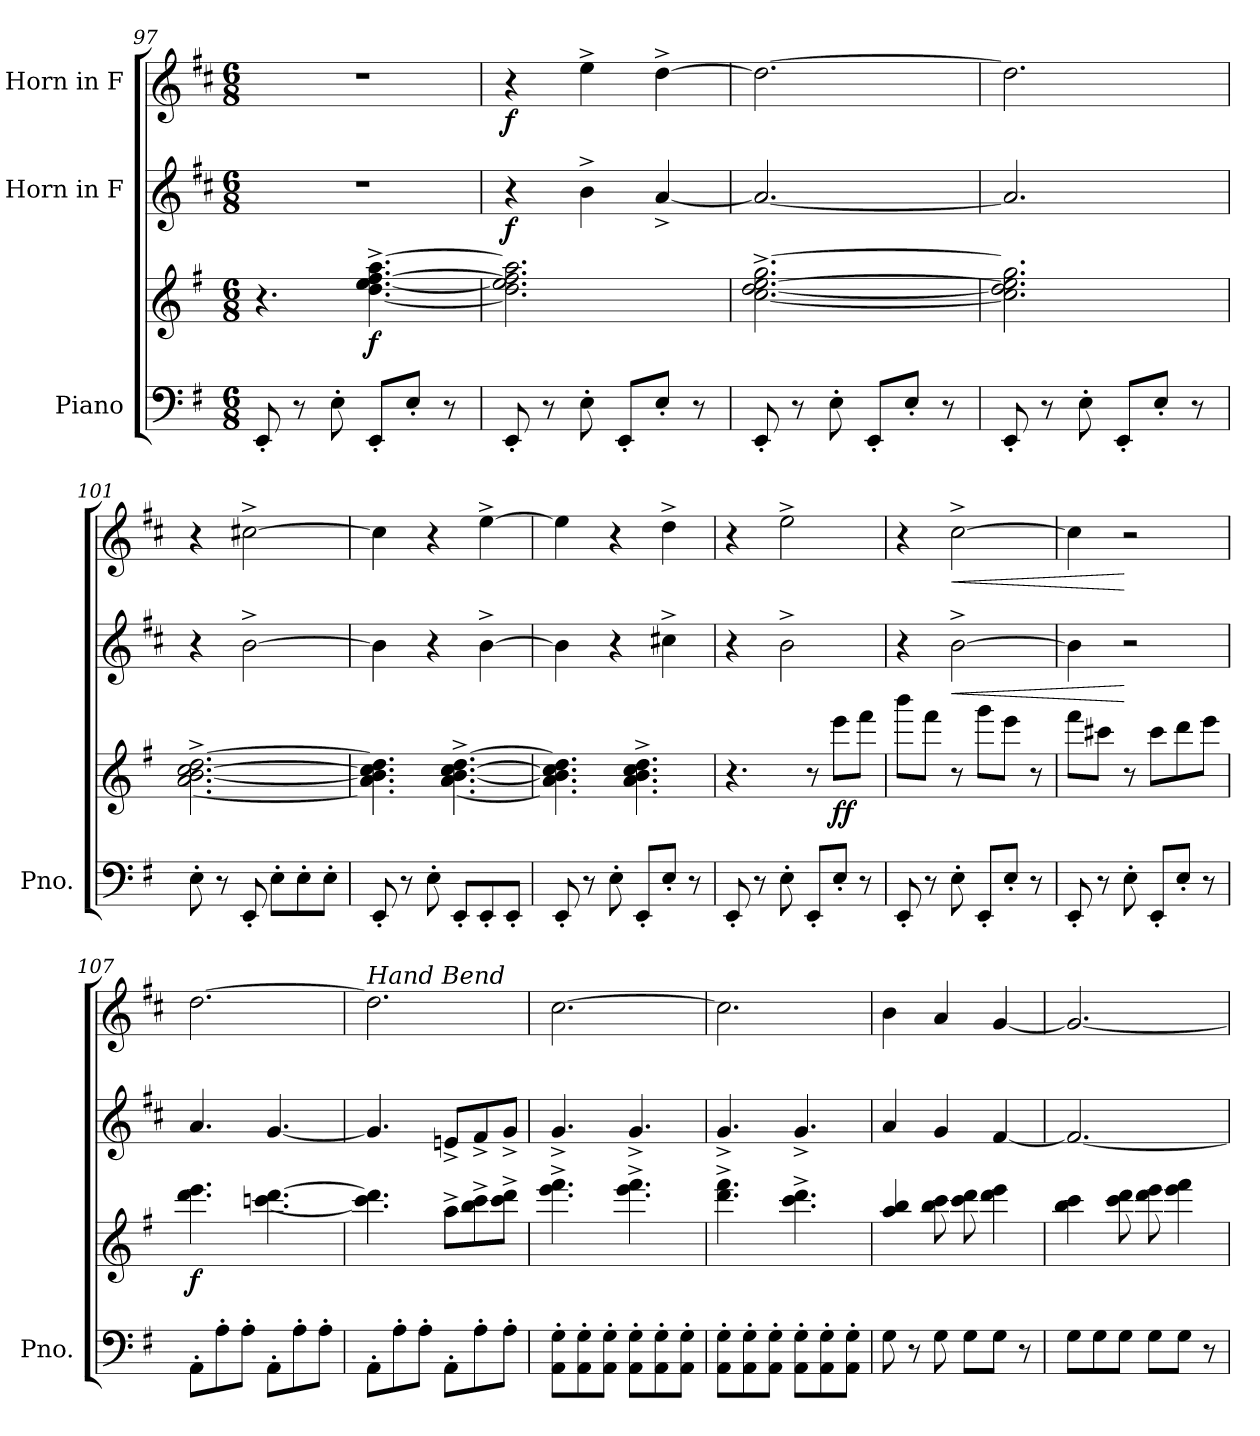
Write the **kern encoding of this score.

**kern	**kern	**dynam	**kern	**dynam	**kern	**dynam
*part3	*part3	*part3	*part2	*part2	*part1	*part1
*staff4	*staff3	*staff3/4	*staff2	*staff2	*staff1	*staff1
*I"Piano	*	*	*I"Horn in F	*	*I"Horn in F	*
*I'Pno.	*	*	*	*	*	*
!!LO:PB:g=z
*clefF4	*clefG2	*	*clefG2	*	*clefG2	*
*	*	*	*ITrd4c7	*	*ITrd4c7	*
*k[f#]	*k[f#]	*	*k[f#]	*	*k[f#]	*
*M6/8	*M6/8	*	*M6/8	*	*M6/8	*
=97	=97	=97	=97	=97	=97	=97
8EE'/	4.r	.	2.r	.	2.r	.
8r	.	.	.	.	.	.
8E'\	.	.	.	.	.	.
!	!	!LO:DY:b	!	!	!	!
8EE'/L	[4.dd\^ [4.ee\^ [4.ff#\^ [4.aa\^	f	.	.	.	.
8E'/J	.	.	.	.	.	.
8r	.	.	.	.	.	.
=98	=98	=98	=98	=98	=98	=98
!	!	!	!	!LO:DY:b	!	!LO:DY:b
8EE'/	2.dd\] 2.ee\] 2.ff#\] 2.aa\]	.	4r	f	4r	f
8r	.	.	.	.	.	.
8E'\	.	.	4e^\	.	4a^\	.
8EE'/L	.	.	.	.	.	.
8E'/J	.	.	[4d^/	.	[4g^\	.
8r	.	.	.	.	.	.
=99	=99	=99	=99	=99	=99	=99
8EE'/	[2.cc\^ [2.dd\^ [2.ee\^ [2.gg\^	.	2.d/_	.	2.g\_	.
8r	.	.	.	.	.	.
8E'\	.	.	.	.	.	.
8EE'/L	.	.	.	.	.	.
8E'/J	.	.	.	.	.	.
8r	.	.	.	.	.	.
=100	=100	=100	=100	=100	=100	=100
8EE'/	2.cc\] 2.dd\] 2.ee\] 2.gg\]	.	2.d/]	.	2.g\]	.
8r	.	.	.	.	.	.
8E'\	.	.	.	.	.	.
8EE'/L	.	.	.	.	.	.
8E'/J	.	.	.	.	.	.
8r	.	.	.	.	.	.
=101	=101	=101	=101	=101	=101	=101
8E'\	[2.a\^ [2.b\^ [2.cc\^ [2.dd\^	.	4r	.	4r	.
8r	.	.	.	.	.	.
8EE'/	.	.	[2e^\	.	[2f#X^\	.
8E'\L	.	.	.	.	.	.
8E'\	.	.	.	.	.	.
8E'\J	.	.	.	.	.	.
=102	=102	=102	=102	=102	=102	=102
8EE'/	4.a\] 4.b\] 4.cc\] 4.dd\]	.	4e\]	.	4f#\]	.
8r	.	.	.	.	.	.
8E'\	.	.	4r	.	4r	.
8EE'/L	[4.a\^ [4.b\^ [4.cc\^ [4.dd\^	.	.	.	.	.
8EE'/	.	.	[4e^\	.	[4a^\	.
8EE'/J	.	.	.	.	.	.
!!LO:LB:g=z
=103	=103	=103	=103	=103	=103	=103
8EE'/	4.a\] 4.b\] 4.cc\] 4.dd\]	.	4e\]	.	4a\]	.
8r	.	.	.	.	.	.
8E'\	.	.	4r	.	4r	.
8EE'/L	4.a\^ 4.b\^ 4.cc\^ 4.dd\^	.	.	.	.	.
8E'/J	.	.	4f#X^\	.	4g^\	.
8r	.	.	.	.	.	.
=104	=104	=104	=104	=104	=104	=104
8EE'/	4.r	.	4r	.	4r	.
8r	.	.	.	.	.	.
8E'\	.	.	2e^\	.	2a^\	.
8EE'/L	8r	.	.	.	.	.
!	!	!LO:DY:b	!	!	!	!
8E'/J	8eee\L	ff	.	.	.	.
8r	8fff#\J	.	.	.	.	.
=105	=105	=105	=105	=105	=105	=105
8EE'/	8bbb\L	.	4r	.	4r	.
8r	8fff#\J	.	.	.	.	.
!	!	!	!	!LO:HP:b	!	!LO:HP:b
8E'\	8r	.	[2e^\	<	[2f#^\	<
8EE'/L	8ggg\L	.	.	.	.	.
8E'/J	8eee\J	.	.	.	.	.
8r	8r	.	.	.	.	.
=106	=106	=106	=106	=106	=106	=106
8EE'/	8fff#\L	.	4e\]	.	4f#\]	.
8r	8ccc#X\J	.	.	.	.	.
8E'\	8r	.	2r	[	2r	[
8EE'/L	8ccc#\L	.	.	.	.	.
8E'/J	8ddd\	.	.	.	.	.
8r	8eee\J	.	.	.	.	.
=107	=107	=107	=107	=107	=107	=107
!	!	!LO:DY:b	!	!	!	!
8AA'\L	4.ddd\ 4.eee\	f	4.d/	.	[2.g\	.
8A'\	.	.	.	.	.	.
8A'\J	.	.	.	.	.	.
8AA'\L	[4.cccn\ [4.ddd\	.	[4.c/	.	.	.
8A'\	.	.	.	.	.	.
8A'\J	.	.	.	.	.	.
=108	=108	=108	=108	=108	=108	=108
!	!	!	!	!	!LO:TX:a:i:t=Hand Bend	!
8AA'\L	4.ccc\] 4.ddd\]	.	4.c/]	.	2.g\]	.
8A'\	.	.	.	.	.	.
8A'\J	.	.	.	.	.	.
8AA'\L	8aa^\L	.	8An^/L	.	.	.
8A'\	8bb\^ 8ccc\^	.	8B^/	.	.	.
8A'\J	8ccc\^ 8ddd\^J	.	8c^/J	.	.	.
!!LO:LB:g=z
=109	=109	=109	=109	=109	=109	=109
8AA\' 8G\'L	4.eee\^ 4.fff#\^	.	4.c^/	.	[2.f#\	.
8AA\' 8G\'	.	.	.	.	.	.
8AA\' 8G\'J	.	.	.	.	.	.
8AA\' 8G\'L	4.eee\^ 4.fff#\^	.	4.c^/	.	.	.
8AA\' 8G\'	.	.	.	.	.	.
8AA\' 8G\'J	.	.	.	.	.	.
=110	=110	=110	=110	=110	=110	=110
8AA\' 8G\'L	4.ddd\^ 4.fff#\^	.	4.c^/	.	2.f#\]	.
8AA\' 8G\'	.	.	.	.	.	.
8AA\' 8G\'J	.	.	.	.	.	.
8AA\' 8G\'L	4.ccc\^ 4.ddd\^	.	4.c^/	.	.	.
8AA\' 8G\'	.	.	.	.	.	.
8AA\' 8G\'J	.	.	.	.	.	.
=111	=111	=111	=111	=111	=111	=111
8G\	4aa/ 4bb/	.	4d/	.	4e\	.
8r	.	.	.	.	.	.
8G\	8bb\ 8ccc\	.	4c/	.	4d/	.
8G\L	8ccc\ 8ddd\	.	.	.	.	.
8G\J	4ddd\ 4eee\	.	[4B/	.	[4c/	.
8r	.	.	.	.	.	.
=112	=112	=112	=112	=112	=112	=112
8G\L	4bb\ 4ccc\	.	2.B/_	.	2.c/_	.
8G\	.	.	.	.	.	.
8G\J	8ccc\ 8ddd\	.	.	.	.	.
8G\L	8ddd\ 8eee\	.	.	.	.	.
8G\J	4eee\ 4fff#\	.	.	.	.	.
8r	.	.	.	.	.	.
=	=	=	=	=	=	=
*-	*-	*-	*-	*-	*-	*-
